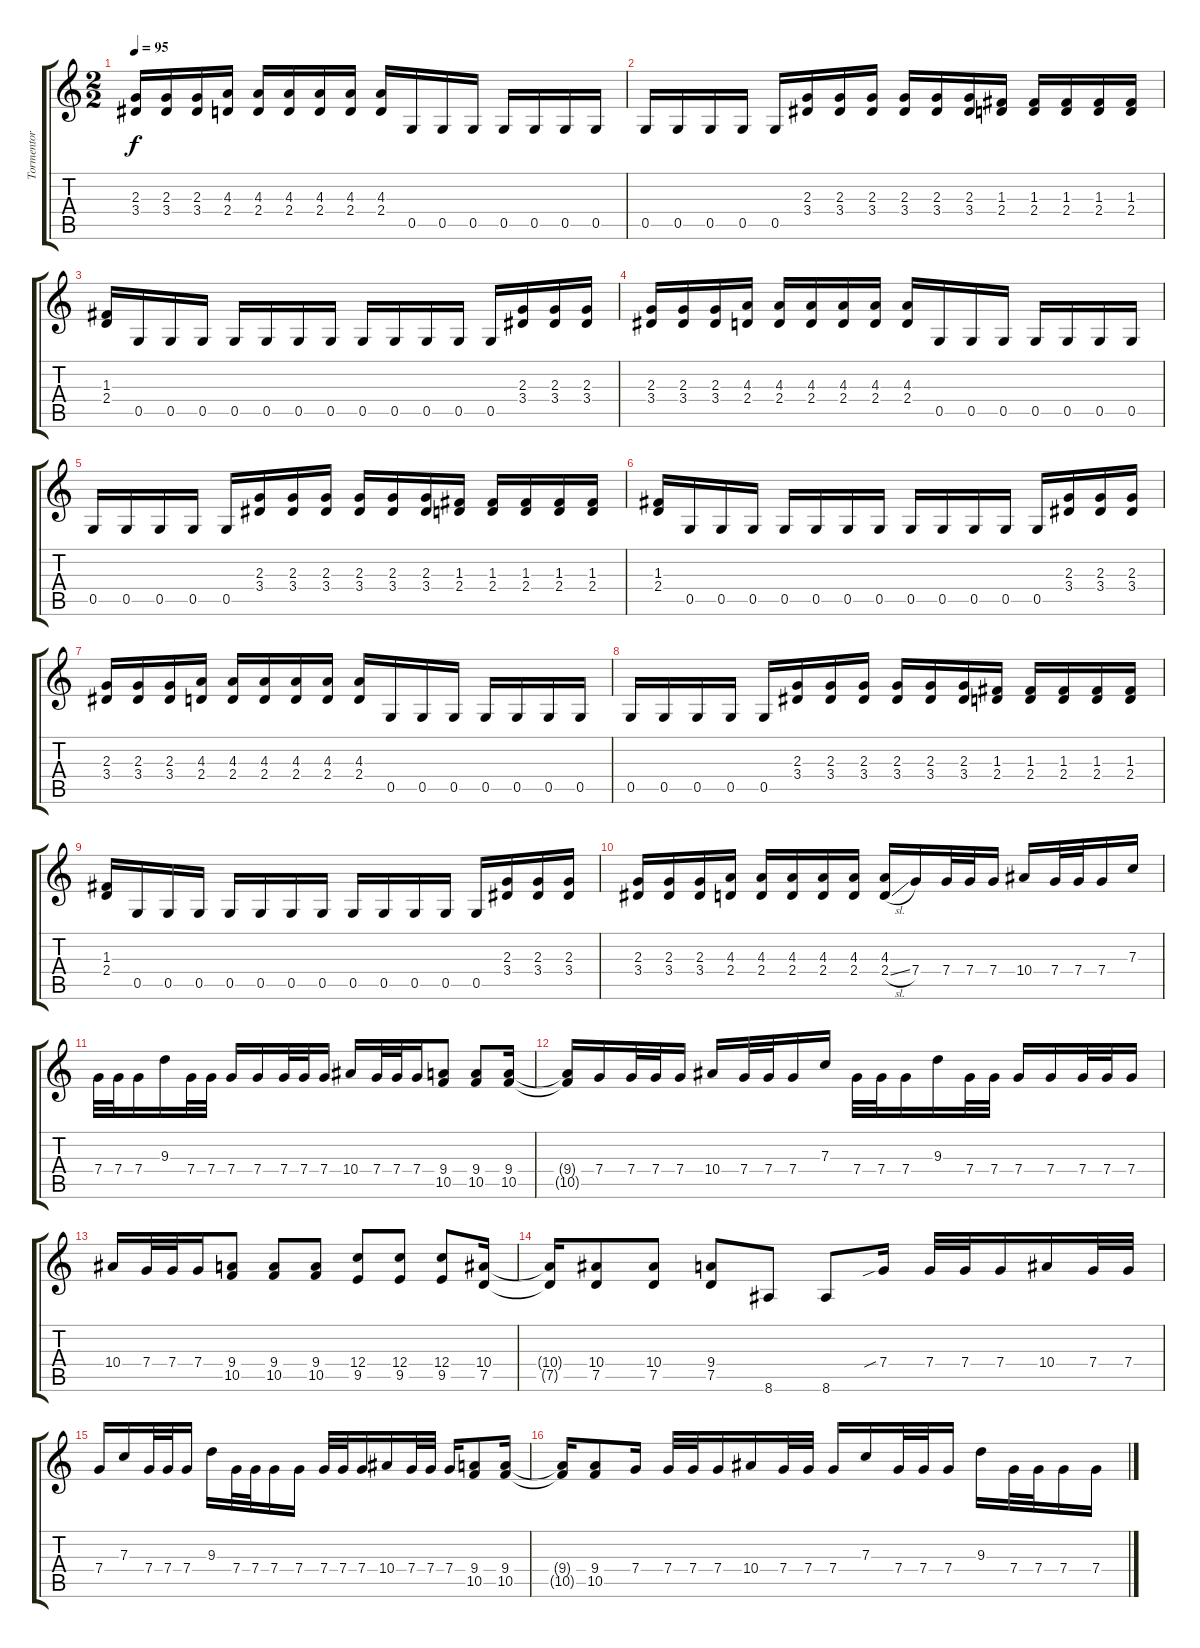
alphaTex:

\track ("Tormentor" "Tormentor") {instrument distortionguitar}
\staff {score tabs}
\tuning (D4 A3 F3 C3 G2 D2) {hide}
\ts (2 2)
\tempo 95
\clef g2
\ks c
(2.3 3.4).16{dy f} (2.3 3.4).16 (2.3 3.4).16 (4.3 2.4).16 (4.3 2.4).16 (4.3 2.4).16 (4.3 2.4).16 (4.3 2.4).16 (4.3 2.4).16 0.5.16 0.5.16 0.5.16 0.5.16 0.5.16 0.5.16 0.5.16 |
0.5.16 0.5.16 0.5.16 0.5.16 0.5.16 (2.3 3.4).16 (2.3 3.4).16 (2.3 3.4).16 (2.3 3.4).16 (2.3 3.4).16 (2.3 3.4).16 (1.3 2.4).16 (1.3 2.4).16 (1.3 2.4).16 (1.3 2.4).16 (1.3 2.4).16 |
(1.3 2.4).16 0.5.16 0.5.16 0.5.16 0.5.16 0.5.16 0.5.16 0.5.16 0.5.16 0.5.16 0.5.16 0.5.16 0.5.16 (2.3 3.4).16 (2.3 3.4).16 (2.3 3.4).16 |
(2.3 3.4).16 (2.3 3.4).16 (2.3 3.4).16 (4.3 2.4).16 (4.3 2.4).16 (4.3 2.4).16 (4.3 2.4).16 (4.3 2.4).16 (4.3 2.4).16 0.5.16 0.5.16 0.5.16 0.5.16 0.5.16 0.5.16 0.5.16 |
0.5.16 0.5.16 0.5.16 0.5.16 0.5.16 (2.3 3.4).16 (2.3 3.4).16 (2.3 3.4).16 (2.3 3.4).16 (2.3 3.4).16 (2.3 3.4).16 (1.3 2.4).16 (1.3 2.4).16 (1.3 2.4).16 (1.3 2.4).16 (1.3 2.4).16 |
(1.3 2.4).16 0.5.16 0.5.16 0.5.16 0.5.16 0.5.16 0.5.16 0.5.16 0.5.16 0.5.16 0.5.16 0.5.16 0.5.16 (2.3 3.4).16 (2.3 3.4).16 (2.3 3.4).16 |
(2.3 3.4).16 (2.3 3.4).16 (2.3 3.4).16 (4.3 2.4).16 (4.3 2.4).16 (4.3 2.4).16 (4.3 2.4).16 (4.3 2.4).16 (4.3 2.4).16 0.5.16 0.5.16 0.5.16 0.5.16 0.5.16 0.5.16 0.5.16 |
0.5.16 0.5.16 0.5.16 0.5.16 0.5.16 (2.3 3.4).16 (2.3 3.4).16 (2.3 3.4).16 (2.3 3.4).16 (2.3 3.4).16 (2.3 3.4).16 (1.3 2.4).16 (1.3 2.4).16 (1.3 2.4).16 (1.3 2.4).16 (1.3 2.4).16 |
(1.3 2.4).16 0.5.16 0.5.16 0.5.16 0.5.16 0.5.16 0.5.16 0.5.16 0.5.16 0.5.16 0.5.16 0.5.16 0.5.16 (2.3 3.4).16 (2.3 3.4).16 (2.3 3.4).16 |
(2.3 3.4).16 (2.3 3.4).16 (2.3 3.4).16 (4.3 2.4).16 (4.3 2.4).16 (4.3 2.4).16 (4.3 2.4).16 (4.3 2.4).16 (4.3 2.4{sl}).16 7.4.16 7.4.32 7.4.32 7.4.16 10.4.16 7.4.32 7.4.32 7.4.16 7.3.16 |
7.4.32 7.4.32 7.4.16 9.3.16 7.4.32 7.4.32 7.4.16 7.4.16 7.4.32 7.4.32 7.4.16 10.4.16 7.4.32 7.4.32 7.4.16 (9.4 10.5).8 (9.4 10.5).8 (9.4 10.5).16 |
(9.4{t} 10.5{t}).16 7.4.16 7.4.32 7.4.32 7.4.16 10.4.16 7.4.32 7.4.32 7.4.16 7.3.16 7.4.32 7.4.32 7.4.16 9.3.16 7.4.32 7.4.32 7.4.16 7.4.16 7.4.32 7.4.32 7.4.16 |
10.4.16 7.4.32 7.4.32 7.4.16 (9.4 10.5).8 (9.4 10.5).8 (9.4 10.5).8 (12.4 9.5).8 (12.4 9.5).8 (12.4 9.5).8 (10.4 7.5).16 |
(10.4{t} 7.5{t}).16 (10.4 7.5).8 (10.4 7.5).8 (9.4 7.5).8 8.6.8 8.6.8 7.4{sib}.16 7.4.32 7.4.32 7.4.16 10.4.16 7.4.32 7.4.32 |
7.4.16 7.3.16 7.4.32 7.4.32 7.4.16 9.3.16 7.4.32 7.4.32 7.4.16 7.4.16 7.4.32 7.4.32 7.4.16 10.4.16 7.4.32 7.4.32 7.4.16 (9.4 10.5).8 (9.4 10.5).16 |
(9.4{t} 10.5{t}).16 (9.4 10.5).8 7.4.16 7.4.32 7.4.32 7.4.16 10.4.16 7.4.32 7.4.32 7.4.16 7.3.16 7.4.32 7.4.32 7.4.16 9.3.16 7.4.32 7.4.32 7.4.16 7.4.16
